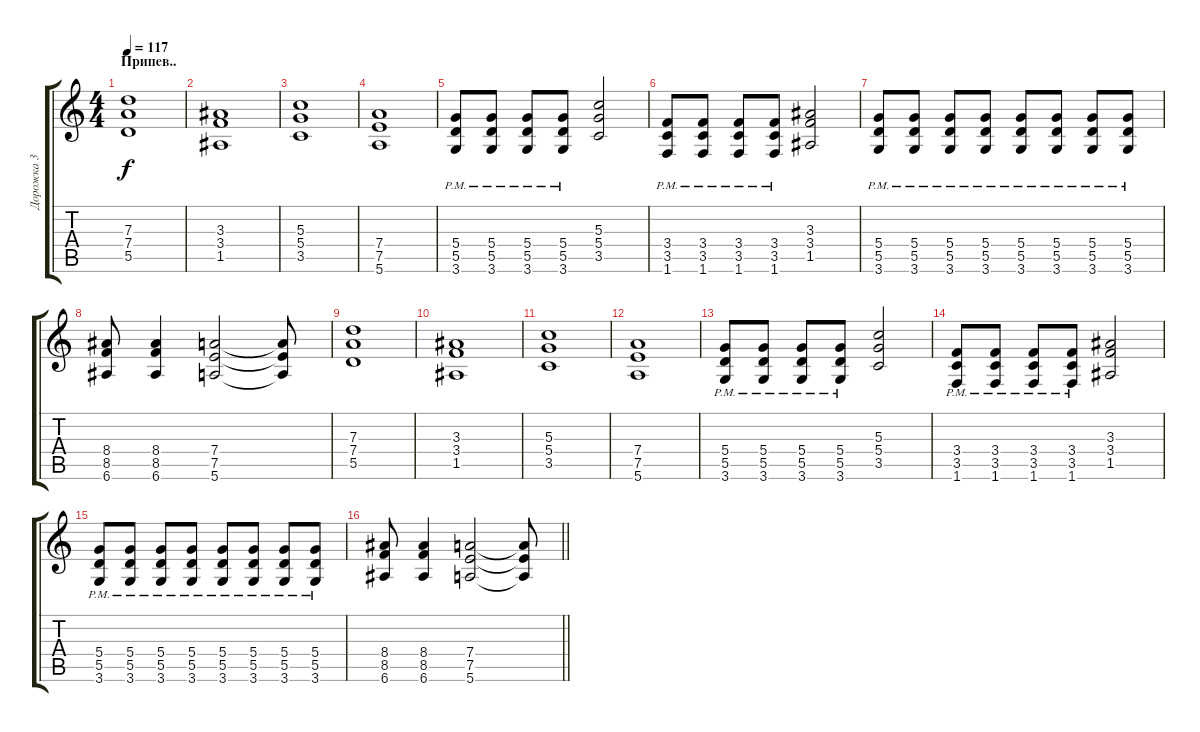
\track ("Дорожка 3" "Дорожка 3") {instrument overdrivenguitar}
\staff {score tabs}
\tuning (E4 B3 G3 D3 A2 E2) {hide}
\ts (4 4)
\section ("" "Припев..")
\tempo 117
\clef g2
\ks c
(7.3 7.4 5.5).1{dy f} |
(3.3 3.4 1.5).1 |
(5.3 5.4 3.5).1 |
(7.4 7.5 5.6).1 |
(5.4{pm} 5.5{pm} 3.6{pm}).8 (5.4{pm} 5.5{pm} 3.6{pm}).8 (5.4{pm} 5.5{pm} 3.6{pm}).8 (5.4{pm} 5.5{pm} 3.6{pm}).8 (5.3 5.4 3.5).2 |
(3.4{pm} 3.5{pm} 1.6{pm}).8 (3.4{pm} 3.5{pm} 1.6{pm}).8 (3.4{pm} 3.5{pm} 1.6{pm}).8 (3.4{pm} 3.5{pm} 1.6{pm}).8 (3.3 3.4 1.5).2 |
(5.4{pm} 5.5{pm} 3.6{pm}).8 (5.4{pm} 5.5{pm} 3.6{pm}).8 (5.4{pm} 5.5{pm} 3.6{pm}).8 (5.4{pm} 5.5{pm} 3.6{pm}).8 (5.4{pm} 5.5{pm} 3.6{pm}).8 (5.4{pm} 5.5{pm} 3.6{pm}).8 (5.4{pm} 5.5{pm} 3.6{pm}).8 (5.4{pm} 5.5{pm} 3.6{pm}).8 |
(8.4 8.5 6.6).8 (8.4 8.5 6.6).4 (7.4 7.5 5.6).2 (7.4{t} 7.5{t} 5.6{t}).8 |
(7.3 7.4 5.5).1 |
(3.3 3.4 1.5).1 |
(5.3 5.4 3.5).1 |
(7.4 7.5 5.6).1 |
(5.4{pm} 5.5{pm} 3.6{pm}).8 (5.4{pm} 5.5{pm} 3.6{pm}).8 (5.4{pm} 5.5{pm} 3.6{pm}).8 (5.4{pm} 5.5{pm} 3.6{pm}).8 (5.3 5.4 3.5).2 |
(3.4{pm} 3.5{pm} 1.6{pm}).8 (3.4{pm} 3.5{pm} 1.6{pm}).8 (3.4{pm} 3.5{pm} 1.6{pm}).8 (3.4{pm} 3.5{pm} 1.6{pm}).8 (3.3 3.4 1.5).2 |
(5.4{pm} 5.5{pm} 3.6{pm}).8 (5.4{pm} 5.5{pm} 3.6{pm}).8 (5.4{pm} 5.5{pm} 3.6{pm}).8 (5.4{pm} 5.5{pm} 3.6{pm}).8 (5.4{pm} 5.5{pm} 3.6{pm}).8 (5.4{pm} 5.5{pm} 3.6{pm}).8 (5.4{pm} 5.5{pm} 3.6{pm}).8 (5.4{pm} 5.5{pm} 3.6{pm}).8 |
\barLineRight lightlight
(8.4 8.5 6.6).8 (8.4 8.5 6.6).4 (7.4 7.5 5.6).2 (7.4{t} 7.5{t} 5.6{t}).8
